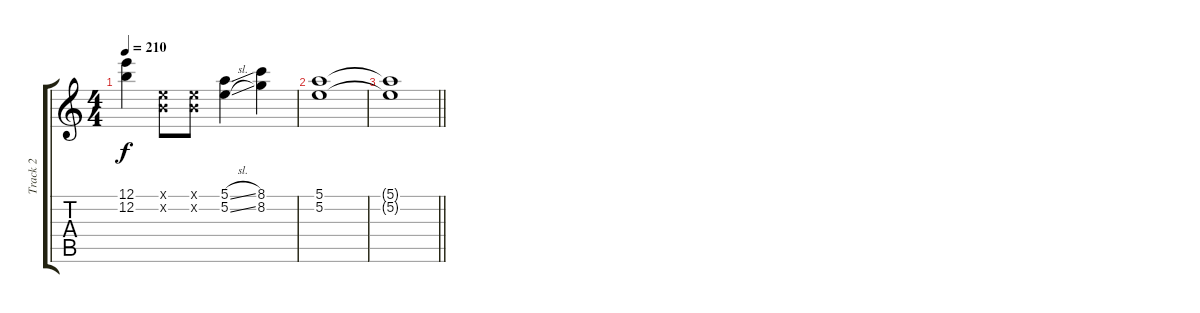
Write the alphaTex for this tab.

\track ("Track 2" "Track 2") {instrument acousticguitarsteel}
\staff {score tabs}
\tuning (E4 B3 G3 D3 A2 E2) {hide}
\ts (4 4)
\tempo 210
\clef g2
\ks c
(12.1 12.2).4{dy f} (0.1{x} 0.2{x}).8 (0.1{x} 0.2{x}).8 (5.1{sl} 5.2{sl}).4 (8.1 8.2).4 |
(5.1 5.2).1 |
\barLineRight lightlight
(5.1{t} 5.2{t}).1
